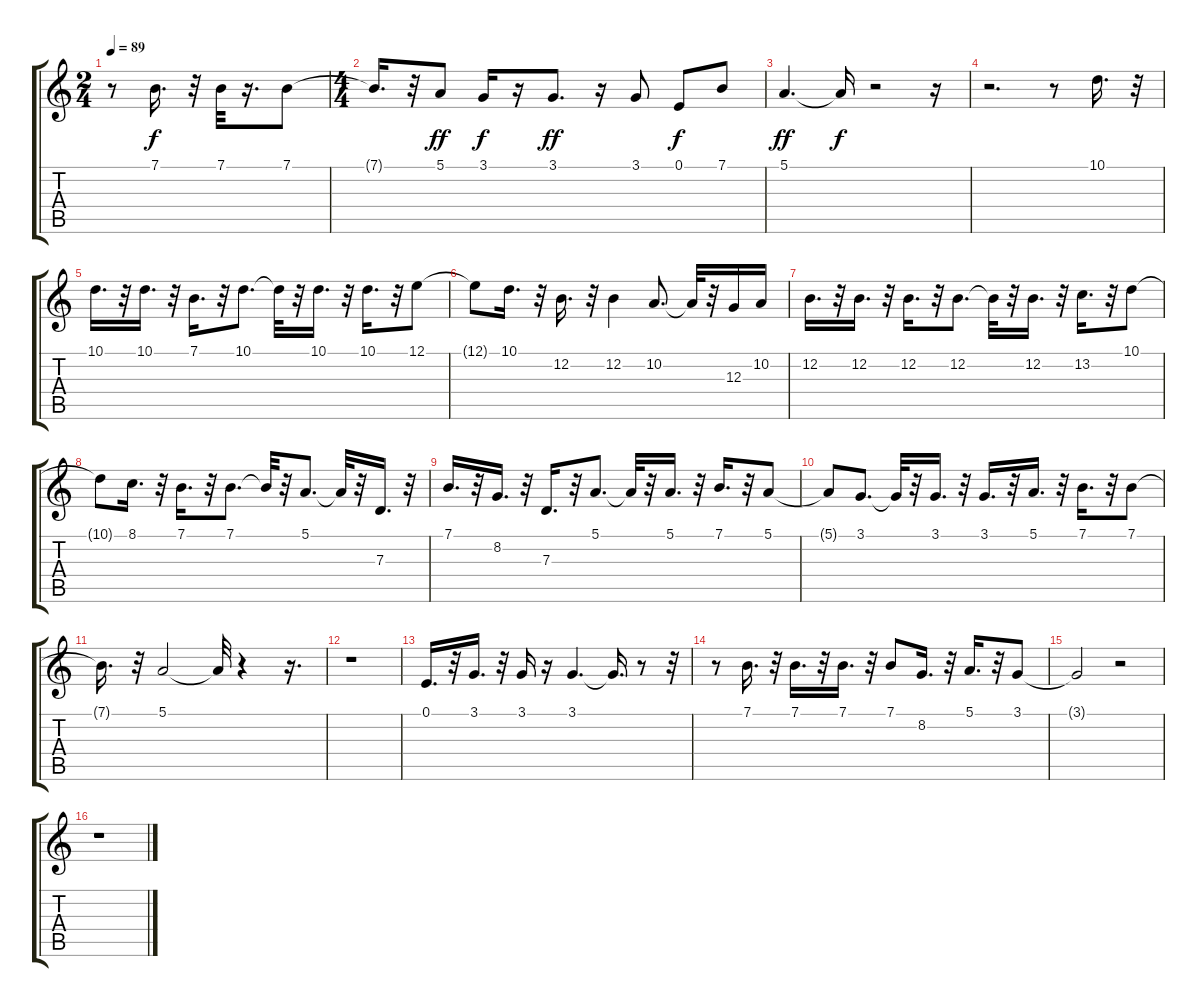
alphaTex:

\track "" {instrument clarinet}
\staff {score tabs}
\tuning (E4 B3 G3 D3 A2 E2) {hide}
\ts (2 4)
\tempo 89
\clef g2
\ks c
r.8{dy f} 7.1.16{d} r.32 7.1.32 r.16{d} 7.1.8 |
\ts (4 4)
7.1{t}.16{d} r.32 5.1.8{dy ff} 3.1.16{dy f} r.16 3.1.8{d dy ff} r.16 3.1.8 0.1.8{dy f} 7.1.8 |
5.1.4{d dy ff} 5.1{t}.16{dy f} r.2 r.16 |
r.2{d} r.8 10.1.16{d} r.32 |
10.1.16{d} r.32 10.1.16{d} r.32 7.1.16{d} r.32 10.1.8{d} 10.1{t}.32 r.32 10.1.16{d} r.32 10.1.16{d} r.32 12.1.8 |
12.1{t}.8 10.1.16{d} r.32 12.2.16{d} r.32 12.2.4 10.2.8{d} 10.2{t}.32 r.32 12.3.16 10.2.16 |
12.2.16{d} r.32 12.2.16{d} r.32 12.2.16{d} r.32 12.2.8{d} 12.2{t}.32 r.32 12.2.16{d} r.32 13.2.16{d} r.32 10.1.8 |
10.1{t}.8 8.1.16{d} r.32 7.1.16{d} r.32 7.1.8{d} 7.1{t}.32 r.32 5.1.8{d} 5.1{t}.32 r.32 7.3.16{d} r.32 |
7.1.16{d} r.32 8.2.16{d} r.32 7.3.16{d} r.32 5.1.8{d} 5.1{t}.32 r.32 5.1.16{d} r.32 7.1.16{d} r.32 5.1.8 |
5.1{t}.8 3.1.8{d} 3.1{t}.32 r.32 3.1.16{d} r.32 3.1.16{d} r.32 5.1.16{d} r.32 7.1.16{d} r.32 7.1.8 |
7.1{t}.16{d} r.32 5.1.2 5.1{t}.32 r.4 r.16{d} |
r.1 |
0.1.16{d} r.32 3.1.16{d} r.32 3.1.16 r.16 3.1.4{d} 3.1{t}.16{d} r.8 r.32 |
r.8 7.1.16{d} r.32 7.1.16{d} r.32 7.1.16{d} r.32 7.1.8 8.2.16{d} r.32 5.1.16{d} r.32 3.1.8 |
3.1{t}.2 r.2 |
r.1
